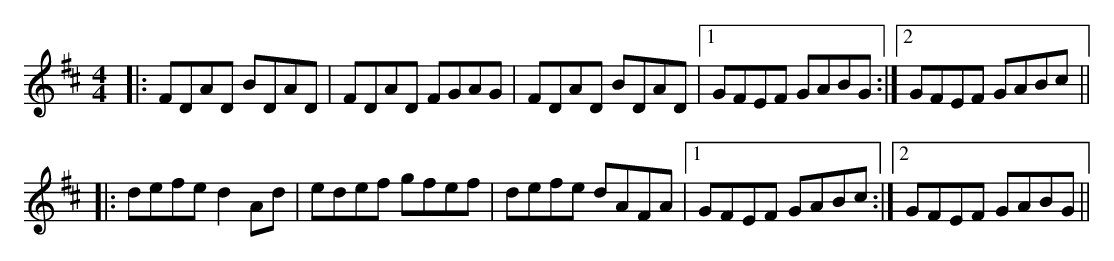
X:1
M:4/4
K:D
|:FDAD BDAD|FDAD FGAG|FDAD BDAD|1 GFEF GABG:|2 GFEF GABc||
|:defe d2Ad|edef gfef|defe dAFA|1 GFEF GABc:|2 GFEF GABG||
